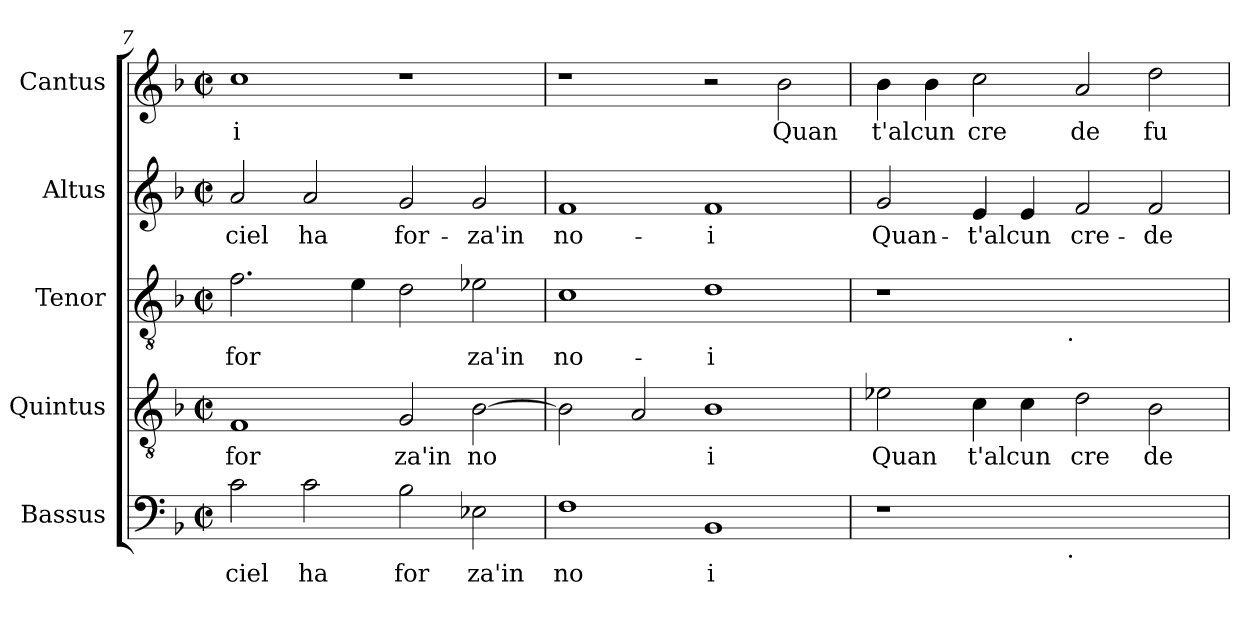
**kern	**text	**kern	**text	**kern	**text	**kern	**text	**kern	**text
*part5	*part5	*part4	*part4	*part3	*part3	*part2	*part2	*part1	*part1
*staff5	*staff5	*staff4	*staff4	*staff3	*staff3	*staff2	*staff2	*staff1	*staff1
*I"Bassus	*	*I"Quintus	*	*I"Tenor	*	*I"Altus	*	*I"Cantus	*
*clefF4	*	*clefGv2	*	*clefGv2	*	*clefG2	*	*clefG2	*
*k[b-]	*	*k[b-]	*	*k[b-]	*	*k[b-]	*	*k[b-]	*
*F:	*	*F:	*	*F:	*	*F:	*	*F:	*
*M2/2	*	*M2/2	*	*M2/2	*	*M2/2	*	*M2/2	*
*met(c|)	*	*met(c|)	*	*met(c|)	*	*met(c|)	*	*met(c|)	*
=7	=7	=7	=7	=7	=7	=7	=7	=7	=7
!	!LO:LY:b:cj	!	!LO:LY:b:cj	!	!LO:LY:b:cj	!	!LO:LY:b:cj	!	!LO:LY:b:cj
2c\	ciel	1F	for	2.f\	for-	2a/	ciel	1cc	i
!	!LO:LY:b:cj	!	!	!	!	!	!LO:LY:b:cj	!	!
2c\	ha	.	.	.	.	2a/	ha	.	.
!	!	!	!	!	!LO:LY:b:cj	!	!	!	!
.	.	.	.	4e\	--	.	.	.	.
!	!LO:LY:b:cj	!	!LO:LY:b:cj	!	!LO:LY:b:cj	!	!LO:LY:b:cj	!	!
2B-\	for	2G/	za'in	2d\	--	2g/	for-	1r	.
!	!LO:LY:b:cj	!	!LO:LY:b:cj	!	!LO:LY:b:cj	!	!LO:LY:b:cj	!	!
2E-X\	za'in	[>2B-\	no	2e-X\	-za'in	2g/	-za'in	.	.
=8	=8	=8	=8	=8	=8	=8	=8	=8	=8
!	!LO:LY:b:cj	!	!LO:LY:b:cj	!	!LO:LY:b:cj	!	!LO:LY:b:cj	!	!
1F	no	2B-\]	.	1c	no-	1f	no-	1r	.
!	!	!	!LO:LY:b:cj	!	!	!	!	!	!
.	.	2A/	.	.	.	.	.	.	.
!	!LO:LY:b:cj	!	!LO:LY:b:cj	!	!LO:LY:b:cj	!	!LO:LY:b:cj	!	!
1BB-	i	1B-	i	1d	-i	1f	-i	2r	.
!	!	!	!	!	!	!	!	!	!LO:LY:b:cj
.	.	.	.	.	.	.	.	2b-\	Quan
=9	=9	=9	=9	=9	=9	=9	=9	=9	=9
!	!	!	!LO:LY:b:cj	!	!	!	!LO:LY:b:cj	!	!LO:LY:b:cj
*^	*	*	*	*^	*	*	*	*	*
1r	2ryy	.	2e-X\	Quan	1r	2ryy	.	2g/	Quan-	4b-\	t'alcun
!	!	!	!	!	!	!	!	!	!	!	!LO:LY:b:cj
.	.	.	.	.	.	.	.	.	.	4b-\	.
!	!	!	!	!LO:LY:b:cj	!	!	!	!	!LO:LY:b:cj	!	!LO:LY:b:cj
.	4ryy	.	4c\	t'alcun	.	4ryy	.	4e/	-t'alcun	2cc\	cre
!	!	!	!	!LO:LY:b:cj	!	!	!	!	!LO:LY:b:cj	!	!
.	8...ryy	.	4c\	.	.	8...ryy	.	4e/	.	.	.
!	!	!	!	!	!	!LO:TX:b:t=.	!	!	!	!	!
!	!LO:TX:b:t=.	!	!	!	!	!	!	!	!	!	!
.	1ryy	.	.	.	.	1ryy	.	.	.	.	.
!	!	!	!	!LO:LY:b:cj	!	!	!	!	!LO:LY:b:cj	!	!LO:LY:b:cj
1ryy	.	.	2d\	cre	1ryy	.	.	2f/	cre-	2a/	de
!	!	!	!	!LO:LY:b:cj	!	!	!	!	!LO:LY:b:cj	!	!LO:LY:b:cj
.	.	.	2B-\	de	.	.	.	2f/	-de	2dd\	fu
.	64ryy	.	.	.	.	64ryy	.	.	.	.	.
*v	*v	*	*	*	*v	*v	*	*	*	*	*
=	=	=	=	=	=	=	=	=	=
*-	*-	*-	*-	*-	*-	*-	*-	*-	*-
